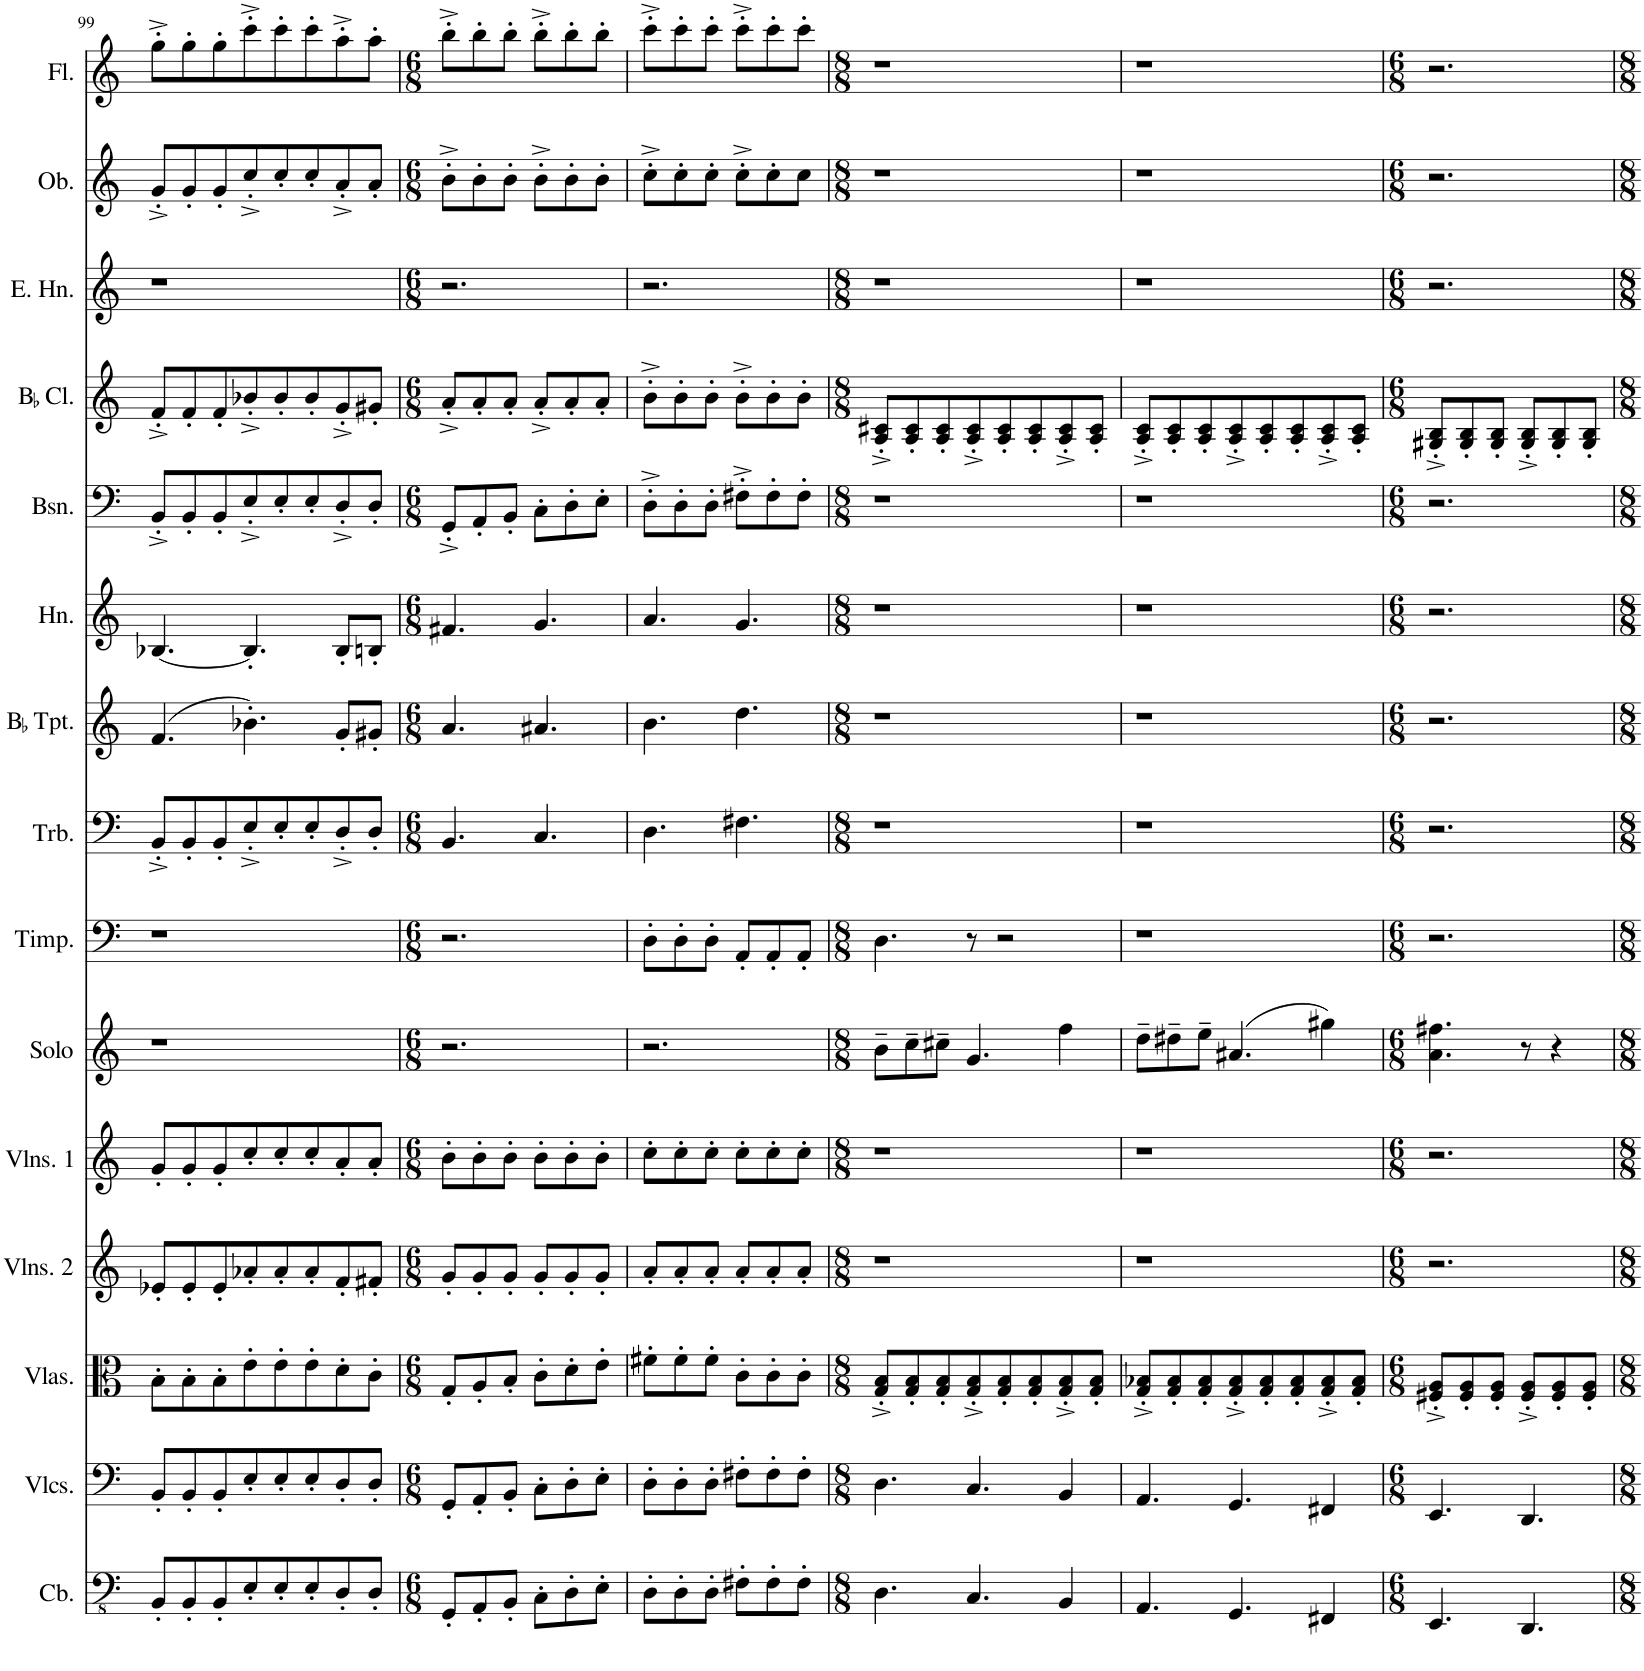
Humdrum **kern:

**kern	**kern	**kern	**kern	**kern	**kern	**kern	**kern	**kern	**kern	**kern	**kern	**kern	**kern	**kern
*part15	*part14	*part13	*part12	*part11	*part10	*part9	*part8	*part7	*part6	*part5	*part4	*part3	*part2	*part1
*staff15	*staff14	*staff13	*staff12	*staff11	*staff10	*staff9	*staff8	*staff7	*staff6	*staff5	*staff4	*staff3	*staff2	*staff1
*I"Contrabass	*I"Violoncellos	*I"Violas	*I"Violins 2	*I"Violins 1	*I"Solo Vn	*I"Timpani	*I"Trombone	*I"BaccidentalFlat Trumpet	*I"Horn	*I"Bassoon	*I"BaccidentalFlat Clarinet	*I"English Horn	*I"Oboe	*I"Flute
*I'Cb.	*I'Vlcs.	*I'Vlas.	*I'Vlns. 2	*I'Vlns. 1	*I'Solo	*I'Timp.	*I'Trb.	*I'BaccidentalFlat Tpt.	*I'Hn.	*I'Bsn.	*I'BaccidentalFlat Cl.	*I'E. Hn.	*I'Ob.	*I'Fl.
!!LO:PB:g=z
*clefFv4	*clefF4	*clefC3	*clefG2	*clefG2	*clefG2	*clefF4	*clefF4	*clefG2	*clefG2	*clefF4	*clefG2	*clefG2	*clefG2	*clefG2
*Trd7c12	*	*	*	*	*	*	*	*Trd1c2	*Trd4c7	*	*Trd1c2	*Trd4c7	*	*
*k[]	*k[]	*k[]	*k[]	*k[]	*k[]	*k[]	*k[]	*k[]	*k[]	*k[]	*k[]	*k[]	*k[]	*k[]
*M8/8	*M8/8	*M8/8	*M8/8	*M8/8	*M8/8	*M8/8	*M8/8	*M8/8	*M8/8	*M8/8	*M8/8	*M8/8	*M8/8	*M8/8
=99	=99	=99	=99	=99	=99	=99	=99	=99	=99	=99	=99	=99	=99	=99
8BBB'/L	8BB'/L	8B'\L	8e-X'/L	8g'/L	1r	1r	8BB'^/L	(4.f/	[4.B-X/	8BB'^/L	8f'^/L	1r	8g'^/L	8gg'^\L
8BBB'/	8BB'/	8B'\	8e-'/	8g'/	.	.	8BB'/	.	.	8BB'/	8f'/	.	8g'/	8gg'\
8BBB'/	8BB'/	8B'\	8e-'/	8g'/	.	.	8BB'/	.	.	8BB'/	8f'/	.	8g'/	8gg'\
8EE'/	8E'/	8e'\	8a-X'/	8cc'/	.	.	8E'^/	4.b-X'\)	4.B-'/]	8E'^/	8b-X'^/	.	8cc'^/	8ccc'^\
8EE'/	8E'/	8e'\	8a-'/	8cc'/	.	.	8E'/	.	.	8E'/	8b-'/	.	8cc'/	8ccc'\
8EE'/	8E'/	8e'\	8a-'/	8cc'/	.	.	8E'/	.	.	8E'/	8b-'/	.	8cc'/	8ccc'\
8DD'/	8D'/	8d'\	8f'/	8a'/	.	.	8D'^/	8g'/L	8B-'/L	8D'^/	8g'^/	.	8a'^/	8aa'^\
8DD'/J	8D'/J	8c'\J	8f#X'/J	8a'/J	.	.	8D'/J	8g#X'/J	8Bn'/J	8D'/J	8g#X'/J	.	8a'/J	8aa'\J
=100	=100	=100	=100	=100	=100	=100	=100	=100	=100	=100	=100	=100	=100	=100
*M6/8	*M6/8	*M6/8	*M6/8	*M6/8	*M6/8	*M6/8	*M6/8	*M6/8	*M6/8	*M6/8	*M6/8	*M6/8	*M6/8	*M6/8
8GGG'/L	8GG'/L	8G'/L	8g'/L	8b'\L	2.r	2.r	4.BB/	4.a/	4.f#X/	8GG'^/L	8a'^/L	2.r	8b'^\L	8bb'^\L
8AAA'/	8AA'/	8A'/	8g'/	8b'\	.	.	.	.	.	8AA'/	8a'/	.	8b'\	8bb'\
8BBB'/J	8BB'/J	8B'/J	8g'/J	8b'\J	.	.	.	.	.	8BB'/J	8a'/J	.	8b'\J	8bb'\J
8CC'\L	8C'\L	8c'\L	8g'/L	8b'\L	.	.	4.C/	4.a#X/	4.g/	8C'\L	8a'^/L	.	8b'^\L	8bb'^\L
8DD'\	8D'\	8d'\	8g'/	8b'\	.	.	.	.	.	8D'\	8a'/	.	8b'\	8bb'\
8EE'\J	8E'\J	8e'\J	8g'/J	8b'\J	.	.	.	.	.	8E'\J	8a'/J	.	8b'\J	8bb'\J
=101	=101	=101	=101	=101	=101	=101	=101	=101	=101	=101	=101	=101	=101	=101
8DD'\L	8D'\L	8f#X'\L	8a'/L	8cc'\L	2.r	8D'\L	4.D\	4.b\	4.a/	8D'^\L	8b'^\L	2.r	8cc'^\L	8ccc'^\L
8DD'\	8D'\	8f#'\	8a'/	8cc'\	.	8D'\	.	.	.	8D'\	8b'\	.	8cc'\	8ccc'\
8DD'\J	8D'\J	8f#'\J	8a'/J	8cc'\J	.	8D'\J	.	.	.	8D'\J	8b'\J	.	8cc'\J	8ccc'\J
8FF#X'\L	8F#X'\L	8c'\L	8a'/L	8cc'\L	.	8AA'/L	4.F#X\	4.dd\	4.g/	8F#X'^\L	8b'^\L	.	8cc'^\L	8ccc'^\L
8FF#'\	8F#'\	8c'\	8a'/	8cc'\	.	8AA'/	.	.	.	8F#'\	8b'\	.	8cc'\	8ccc'\
8FF#'\J	8F#'\J	8c'\J	8a'/J	8cc'\J	.	8AA'/J	.	.	.	8F#'\J	8b'\J	.	8cc\J	8ccc'\J
=102	=102	=102	=102	=102	=102	=102	=102	=102	=102	=102	=102	=102	=102	=102
*M8/8	*M8/8	*M8/8	*M8/8	*M8/8	*M8/8	*M8/8	*M8/8	*M8/8	*M8/8	*M8/8	*M8/8	*M8/8	*M8/8	*M8/8
4.DD\	4.D\	8G/'^ 8B/'^L	1r	1r	8b~\L	4.D\	1r	1r	1r	1r	8A/'^ 8c#X/'^L	1r	1r	1r
.	.	8G/' 8B/'	.	.	8cc~\	.	.	.	.	.	8A/' 8c#/'	.	.	.
.	.	8G/' 8B/'	.	.	8cc#X~\J	.	.	.	.	.	8A/' 8c#/'	.	.	.
4.CC/	4.C/	8G/'^ 8B/'^	.	.	4.g/	8r	.	.	.	.	8A/'^ 8c#/'^	.	.	.
.	.	8G/' 8B/'	.	.	.	2r	.	.	.	.	8A/' 8c#/'	.	.	.
.	.	8G/' 8B/'	.	.	.	.	.	.	.	.	8A/' 8c#/'	.	.	.
4BBB/	4BB/	8G/'^ 8B/'^	.	.	4ff\	.	.	.	.	.	8A/'^ 8c#/'^	.	.	.
.	.	8G/' 8B/'J	.	.	.	.	.	.	.	.	8A/' 8c#/'J	.	.	.
=103	=103	=103	=103	=103	=103	=103	=103	=103	=103	=103	=103	=103	=103	=103
4.AAA/	4.AA/	8G/'^ 8B-X/'^L	1r	1r	8dd~\L	1r	1r	1r	1r	1r	8A/'^ 8c/'^L	1r	1r	1r
.	.	8G/' 8B-/'	.	.	8dd#X~\	.	.	.	.	.	8A/' 8c/'	.	.	.
.	.	8G/' 8B-/'	.	.	8ee~\J	.	.	.	.	.	8A/' 8c/'	.	.	.
4.GGG/	4.GG/	8G/'^ 8B-/'^	.	.	(4.a#X/	.	.	.	.	.	8A/'^ 8c/'^	.	.	.
.	.	8G/' 8B-/'	.	.	.	.	.	.	.	.	8A/' 8c/'	.	.	.
.	.	8G/' 8B-/'	.	.	.	.	.	.	.	.	8A/' 8c/'	.	.	.
4FFF#X/	4FF#X/	8G/'^ 8B-/'^	.	.	4gg#X\)	.	.	.	.	.	8A/'^ 8c/'^	.	.	.
.	.	8G/' 8B-/'J	.	.	.	.	.	.	.	.	8A/' 8c/'J	.	.	.
=104	=104	=104	=104	=104	=104	=104	=104	=104	=104	=104	=104	=104	=104	=104
*M6/8	*M6/8	*M6/8	*M6/8	*M6/8	*M6/8	*M6/8	*M6/8	*M6/8	*M6/8	*M6/8	*M6/8	*M6/8	*M6/8	*M6/8
4.EEE/	4.EE/	8F#X/'^ 8A/'^L	2.r	2.r	4.a\ 4.ff#X\	2.r	2.r	2.r	2.r	2.r	8G#X/'^ 8B/'^L	2.r	2.r	2.r
.	.	8F#/' 8A/'	.	.	.	.	.	.	.	.	8G#/' 8B/'	.	.	.
.	.	8F#/' 8A/'J	.	.	.	.	.	.	.	.	8G#/' 8B/'J	.	.	.
4.DDD/	4.DD/	8F#/'^ 8A/'^L	.	.	8r	.	.	.	.	.	8G#/'^ 8B/'^L	.	.	.
.	.	8F#/' 8A/'	.	.	4r	.	.	.	.	.	8G#/' 8B/'	.	.	.
.	.	8F#/' 8A/'J	.	.	.	.	.	.	.	.	8G#/' 8B/'J	.	.	.
=	=	=	=	=	=	=	=	=	=	=	=	=	=	=
*-	*-	*-	*-	*-	*-	*-	*-	*-	*-	*-	*-	*-	*-	*-
